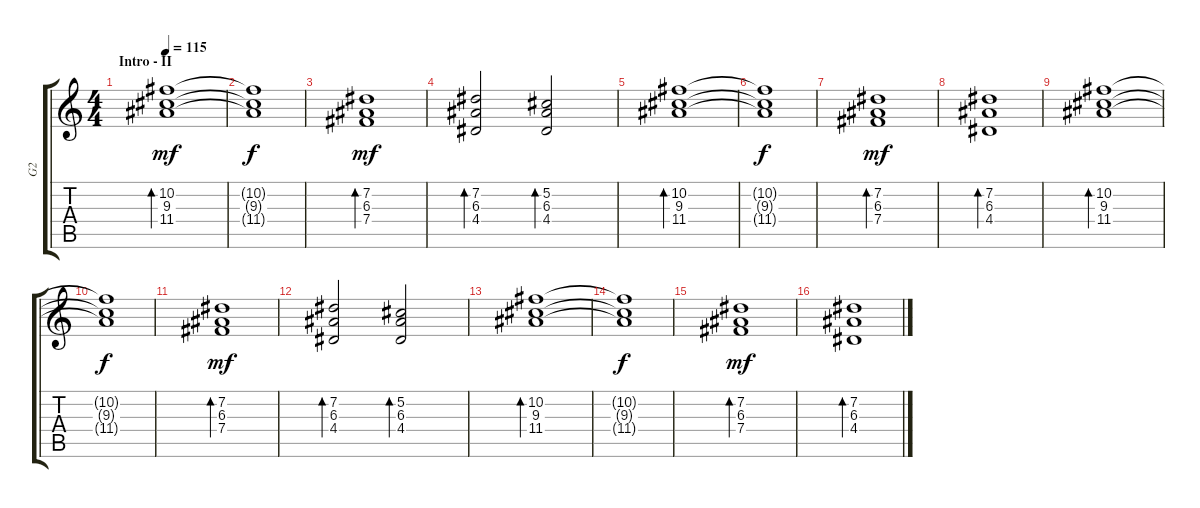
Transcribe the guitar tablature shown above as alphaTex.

\track ("G2" "G2") {instrument electricguitarclean}
\staff {score tabs}
\tuning (Db4 Ab3 E3 B2 Gb2 B1) {hide}
\ts (4 4)
\section ("" "Intro - II")
\tempo 115
\clef g2
\ks c
(10.2 9.3 11.4).1{bd 480 dy mf} |
(10.2{t} 9.3{t} 11.4{t}).1{dy f} |
(7.2 6.3 7.4).1{bd 480 dy mf} |
(7.2 6.3 4.4).2{bd 480} (5.2 6.3 4.4).2{bd 480} |
(10.2 9.3 11.4).1{bd 480} |
(10.2{t} 9.3{t} 11.4{t}).1{dy f} |
(7.2 6.3 7.4).1{bd 480 dy mf} |
(7.2 6.3 4.4).1{bd 480} |
(10.2 9.3 11.4).1{bd 480} |
(10.2{t} 9.3{t} 11.4{t}).1{dy f} |
(7.2 6.3 7.4).1{bd 480 dy mf} |
(7.2 6.3 4.4).2{bd 480} (5.2 6.3 4.4).2{bd 480} |
(10.2 9.3 11.4).1{bd 480} |
(10.2{t} 9.3{t} 11.4{t}).1{dy f} |
(7.2 6.3 7.4).1{bd 480 dy mf} |
(7.2 6.3 4.4).1{bd 480}
